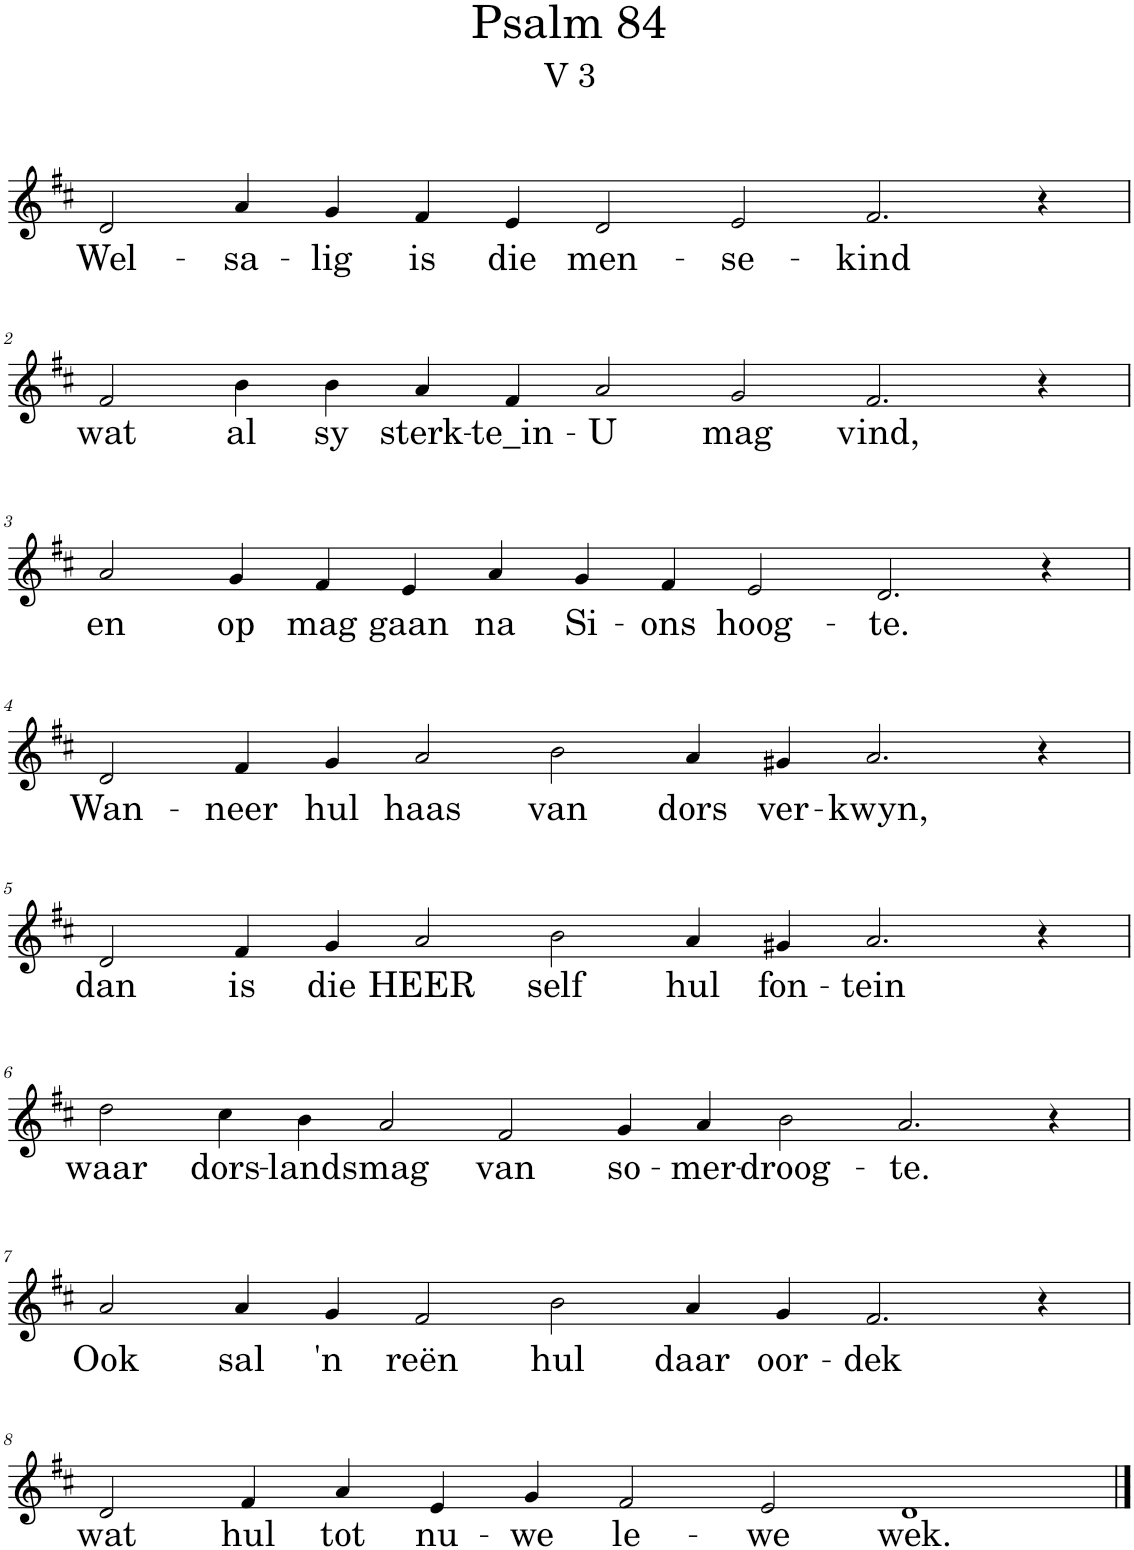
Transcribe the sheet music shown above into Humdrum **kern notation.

**kern	**text
*part1	*part1
*staff1	*staff1
*I"Pipe Organ	*
*I'Org.	*
*clefG2	*
*k[f#c#]	*
*M14/4	*
=1	=1
!	!LO:LY:b
2d/	Wel-
!	!LO:LY:b
4a/	-sa-
!	!LO:LY:b
4g/	-lig
!	!LO:LY:b
4f#/	is
!	!LO:LY:b
4e/	die
!	!LO:LY:b
2d/	men-
!	!LO:LY:b
2e/	-se-
!	!LO:LY:b
2.f#/	-kind
4r	.
!!LO:LB:g=z
=2	=2
!	!LO:LY:b
2f#/	wat
!	!LO:LY:b
4b\	al
!	!LO:LY:b
4b\	sy
!	!LO:LY:b
4a/	sterk-
!	!LO:LY:b
4f#/	-te_in-
!	!LO:LY:b
2a/	-U
!	!LO:LY:b
2g/	mag
!	!LO:LY:b
2.f#/	vind,
4r	.
!!LO:LB:g=z
=3	=3
!	!LO:LY:b
2a/	en
!	!LO:LY:b
4g/	op
!	!LO:LY:b
4f#/	mag
!	!LO:LY:b
4e/	gaan
!	!LO:LY:b
4a/	na
!	!LO:LY:b
4g/	Si-
!	!LO:LY:b
4f#/	-ons
!	!LO:LY:b
2e/	hoog-
!	!LO:LY:b
2.d/	-te.
4r	.
!!LO:LB:g=z
=4	=4
!	!LO:LY:b
2d/	Wan-
!	!LO:LY:b
4f#/	-neer
!	!LO:LY:b
4g/	hul
!	!LO:LY:b
2a/	haas
!	!LO:LY:b
2b\	van
!	!LO:LY:b
4a/	dors
!	!LO:LY:b
4g#X/	ver-
!	!LO:LY:b
2.a/	-kwyn,
4r	.
!!LO:LB:g=z
=5	=5
!	!LO:LY:b
2d/	dan
!	!LO:LY:b
4f#/	is
!	!LO:LY:b
4g/	die
!	!LO:LY:b
2a/	HEER
!	!LO:LY:b
2b\	self
!	!LO:LY:b
4a/	hul
!	!LO:LY:b
4g#X/	fon-
!	!LO:LY:b
2.a/	-tein
4r	.
!!LO:LB:g=z
=6	=6
*M16/4	*
!	!LO:LY:b
2dd\	waar
!	!LO:LY:b
4cc#\	dors-
!	!LO:LY:b
4b\	-land
!	!LO:LY:b
2a/	smag
!	!LO:LY:b
2f#/	van
!	!LO:LY:b
4g/	so-
!	!LO:LY:b
4a/	-mer-
!	!LO:LY:b
2b\	-droog-
!	!LO:LY:b
2.a/	-te.
4r	.
!!LO:LB:g=z
=7	=7
*M14/4	*
!	!LO:LY:b
2a/	Ook
!	!LO:LY:b
4a/	sal
!	!LO:LY:b
4g/	'n
!	!LO:LY:b
2f#/	reën
!	!LO:LY:b
2b\	hul
!	!LO:LY:b
4a/	daar
!	!LO:LY:b
4g/	oor-
!	!LO:LY:b
2.f#/	-dek
4r	.
!!LO:LB:g=z
=8	=8
!	!LO:LY:b
2d/	wat
!	!LO:LY:b
4f#/	hul
!	!LO:LY:b
4a/	tot
!	!LO:LY:b
4e/	nu-
!	!LO:LY:b
4g/	-we
!	!LO:LY:b
2f#/	le-
!	!LO:LY:b
2e/	-we
!	!LO:LY:b
1d	wek.
==	==
*-	*-
